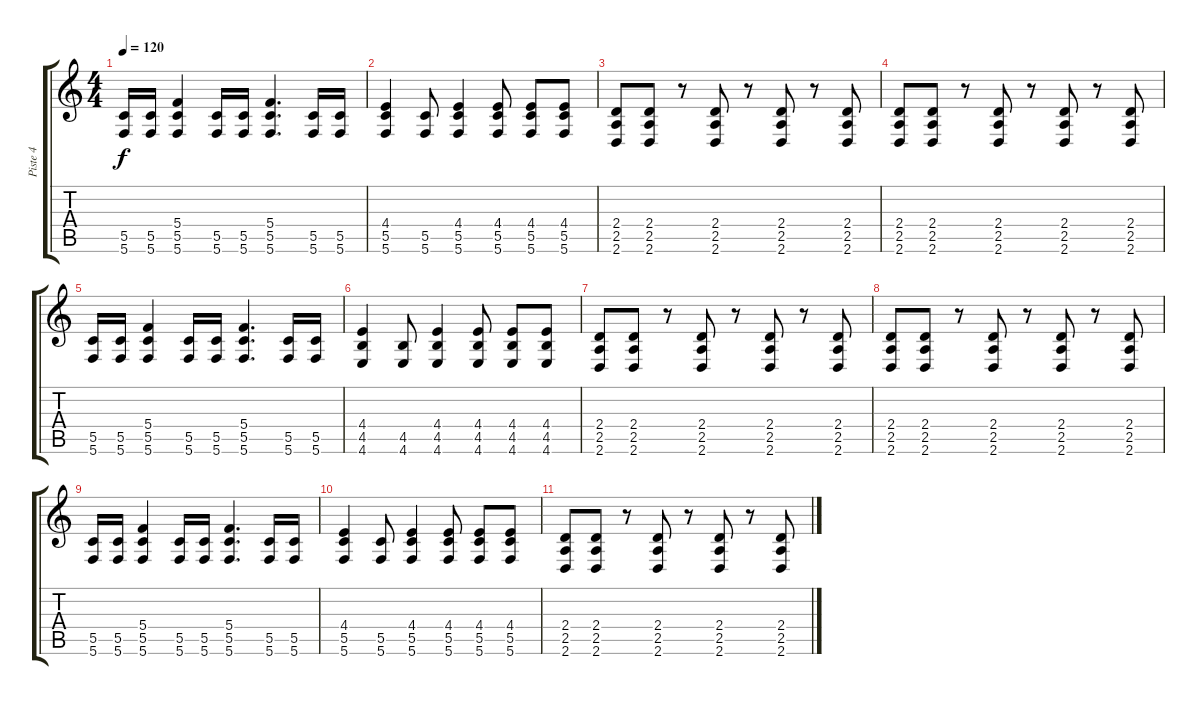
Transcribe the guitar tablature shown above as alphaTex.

\track ("Piste 4" "Piste 4") {instrument distortionguitar}
\staff {score tabs}
\tuning (D4 A3 F3 C3 G2 C2) {hide}
\ts (4 4)
\tempo 120
\clef g2
\ks c
(5.5 5.6).16{dy f} (5.5 5.6).16 (5.4 5.5 5.6).4 (5.5 5.6).16 (5.5 5.6).16 (5.4 5.5 5.6).4{d} (5.5 5.6).16 (5.5 5.6).16 |
(4.4 5.5 5.6).4 (5.5 5.6).8 (4.4 5.5 5.6).4 (4.4 5.5 5.6).8 (4.4 5.5 5.6).8 (4.4 5.5 5.6).8 |
(2.4 2.5 2.6).8 (2.4 2.5 2.6).8 r.8 (2.4 2.5 2.6).8 r.8 (2.4 2.5 2.6).8 r.8 (2.4 2.5 2.6).8 |
(2.4 2.5 2.6).8 (2.4 2.5 2.6).8 r.8 (2.4 2.5 2.6).8 r.8 (2.4 2.5 2.6).8 r.8 (2.4 2.5 2.6).8 |
(5.5 5.6).16 (5.5 5.6).16 (5.4 5.5 5.6).4 (5.5 5.6).16 (5.5 5.6).16 (5.4 5.5 5.6).4{d} (5.5 5.6).16 (5.5 5.6).16 |
(4.4 4.5 4.6).4 (4.5 4.6).8 (4.4 4.5 4.6).4 (4.4 4.5 4.6).8 (4.4 4.5 4.6).8 (4.4 4.5 4.6).8 |
(2.4 2.5 2.6).8 (2.4 2.5 2.6).8 r.8 (2.4 2.5 2.6).8 r.8 (2.4 2.5 2.6).8 r.8 (2.4 2.5 2.6).8 |
(2.4 2.5 2.6).8 (2.4 2.5 2.6).8 r.8 (2.4 2.5 2.6).8 r.8 (2.4 2.5 2.6).8 r.8 (2.4 2.5 2.6).8 |
(5.5 5.6).16 (5.5 5.6).16 (5.4 5.5 5.6).4 (5.5 5.6).16 (5.5 5.6).16 (5.4 5.5 5.6).4{d} (5.5 5.6).16 (5.5 5.6).16 |
(4.4 5.5 5.6).4 (5.5 5.6).8 (4.4 5.5 5.6).4 (4.4 5.5 5.6).8 (4.4 5.5 5.6).8 (4.4 5.5 5.6).8 |
(2.4 2.5 2.6).8 (2.4 2.5 2.6).8 r.8 (2.4 2.5 2.6).8 r.8 (2.4 2.5 2.6).8 r.8 (2.4 2.5 2.6).8
